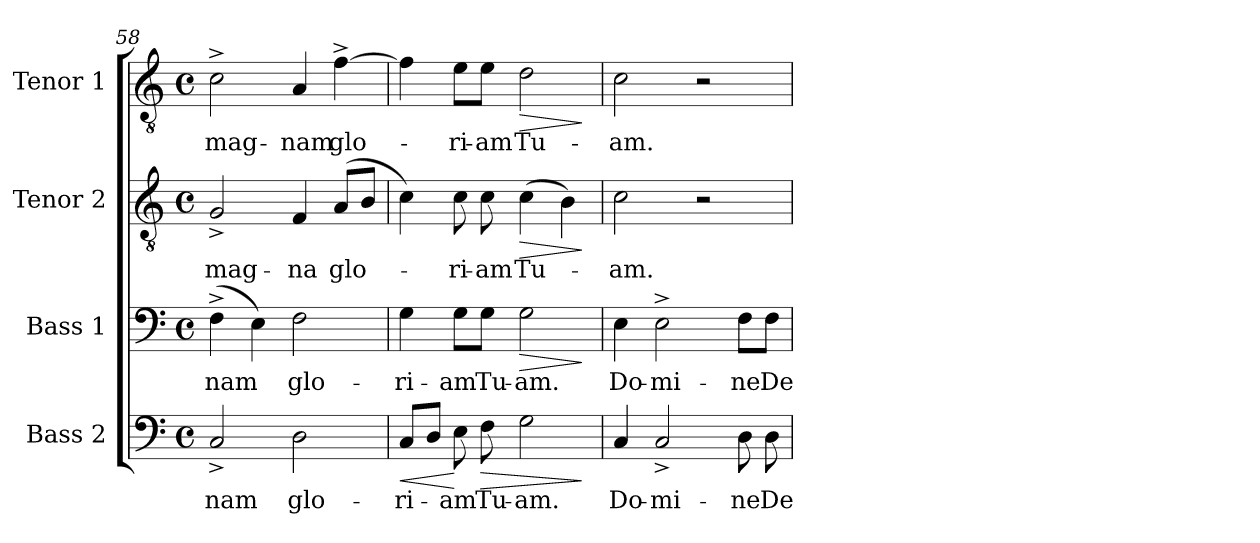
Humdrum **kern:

**kern	**text	**dynam	**kern	**text	**dynam	**kern	**text	**dynam	**kern	**text	**dynam
*part4	*part4	*part4	*part3	*part3	*part3	*part2	*part2	*part2	*part1	*part1	*part1
*staff4	*staff4	*staff4	*staff3	*staff3	*staff3	*staff2	*staff2	*staff2	*staff1	*staff1	*staff1
*I"Bass 2	*	*	*I"Bass 1	*	*	*I"Tenor 2	*	*	*I"Tenor 1	*	*
*I'B. 2	*	*	*I'B. 1	*	*	*I'T. 2	*	*	*I'T. 1	*	*
!!LO:PB:g=z
*clefF4	*	*	*clefF4	*	*	*clefGv2	*	*	*clefGv2	*	*
*k[]	*	*	*k[]	*	*	*k[]	*	*	*k[]	*	*
*C:	*	*	*C:	*	*	*C:	*	*	*C:	*	*
*M4/4	*	*	*M4/4	*	*	*M4/4	*	*	*M4/4	*	*
*met(c)	*	*	*met(c)	*	*	*met(c)	*	*	*met(c)	*	*
=58	=58	=58	=58	=58	=58	=58	=58	=58	=58	=58	=58
!	!LO:LY:b	!	!	!LO:LY:b	!	!	!LO:LY:b	!	!	!LO:LY:b	!
2C^>/	-nam	.	(>4F^>\	-nam	.	2G^>/	mag-	.	2c^>\	mag-	.
.	.	.	4E\)	.	.	.	.	.	.	.	.
!	!LO:LY:b	!	!	!LO:LY:b	!	!	!LO:LY:b	!	!	!LO:LY:b	!
2D\	glo-	.	2F\	glo-	.	4F/	-na	.	4A/	-nam	.
!	!	!	!	!	!	!	!LO:LY:b	!	!	!LO:LY:b	!
.	.	.	.	.	.	(>8A/L	glo-	.	[4f^>\	glo-	.
.	.	.	.	.	.	8B/J	.	.	.	.	.
=59	=59	=59	=59	=59	=59	=59	=59	=59	=59	=59	=59
!	!LO:LY:b	!LO:HP:b	!	!LO:LY:b	!	!	!	!	!	!	!
8C/L	-ri-	<	4G\	-ri-	.	4c\)	.	.	4f\]	.	.
8D/J	.	.	.	.	.	.	.	.	.	.	.
!	!LO:LY:b	!	!	!LO:LY:b	!	!	!LO:LY:b	!	!	!LO:LY:b	!
8E\	-am	[	8G\L	-am	.	8c\	-ri-	.	8e\L	-ri-	.
!	!LO:LY:b	!LO:HP:b	!	!LO:LY:b	!	!	!LO:LY:b	!	!	!LO:LY:b	!
8F\	Tu-	>	8G\J	Tu-	.	8c\	-am	.	8e\J	-am	.
!	!LO:LY:b	!	!	!LO:LY:b	!LO:HP:b	!	!LO:LY:b	!LO:HP:b	!	!LO:LY:b	!LO:HP:b
2G\	-am.	.	2G\	-am.	>	(>4c\	Tu-	>	2d\	Tu-	>
.	.	.	.	.	.	4B\)	.	.	.	.	.
.	.	]	.	.	]	.	.	]	.	.	]
=60	=60	=60	=60	=60	=60	=60	=60	=60	=60	=60	=60
!	!LO:LY:b	!	!	!LO:LY:b	!	!	!LO:LY:b	!	!	!LO:LY:b	!
4C/	Do-	.	4E\	Do-	.	2c\	-am.	.	2c\	-am.	.
!	!LO:LY:b	!	!	!LO:LY:b	!	!	!	!	!	!	!
2C^>/	-mi-	.	2E^>\	-mi-	.	.	.	.	.	.	.
.	.	.	.	.	.	2r	.	.	2r	.	.
!	!LO:LY:b	!	!	!LO:LY:b	!	!	!	!	!	!	!
8D\	-ne	.	8F\L	-ne	.	.	.	.	.	.	.
!	!LO:LY:b	!	!	!LO:LY:b	!	!	!	!	!	!	!
8D\	De-	.	8F\J	De-	.	.	.	.	.	.	.
=	=	=	=	=	=	=	=	=	=	=	=
*-	*-	*-	*-	*-	*-	*-	*-	*-	*-	*-	*-
